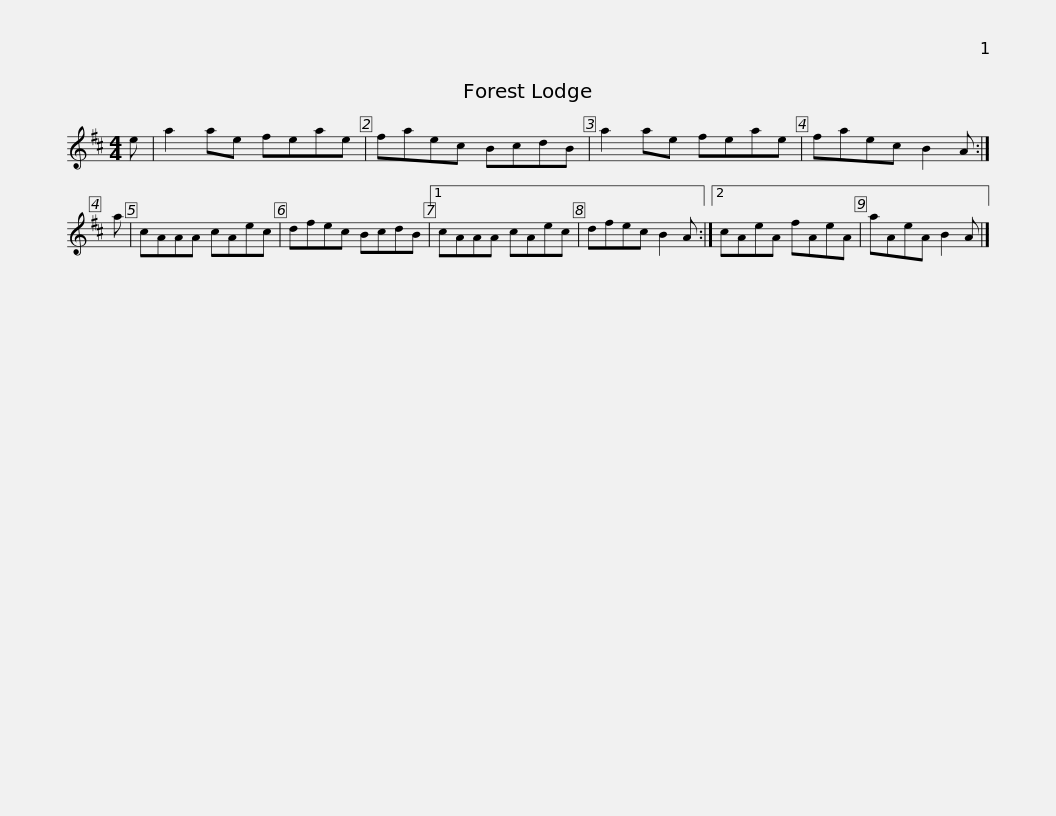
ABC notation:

X:1
L:1/8
M:4/4
I:linebreak $
K:D
V:1 treble
V:1
 e | a2 ae feae | faec BcdB | a2 ae feae | faec B2 A :| %5
 a | cAAA cAec |$ dfec BcdB |1 cAAA cAec | dfec B2 A :|2 %10
 cAeA fAeA | aAeA B2 A |] %12
